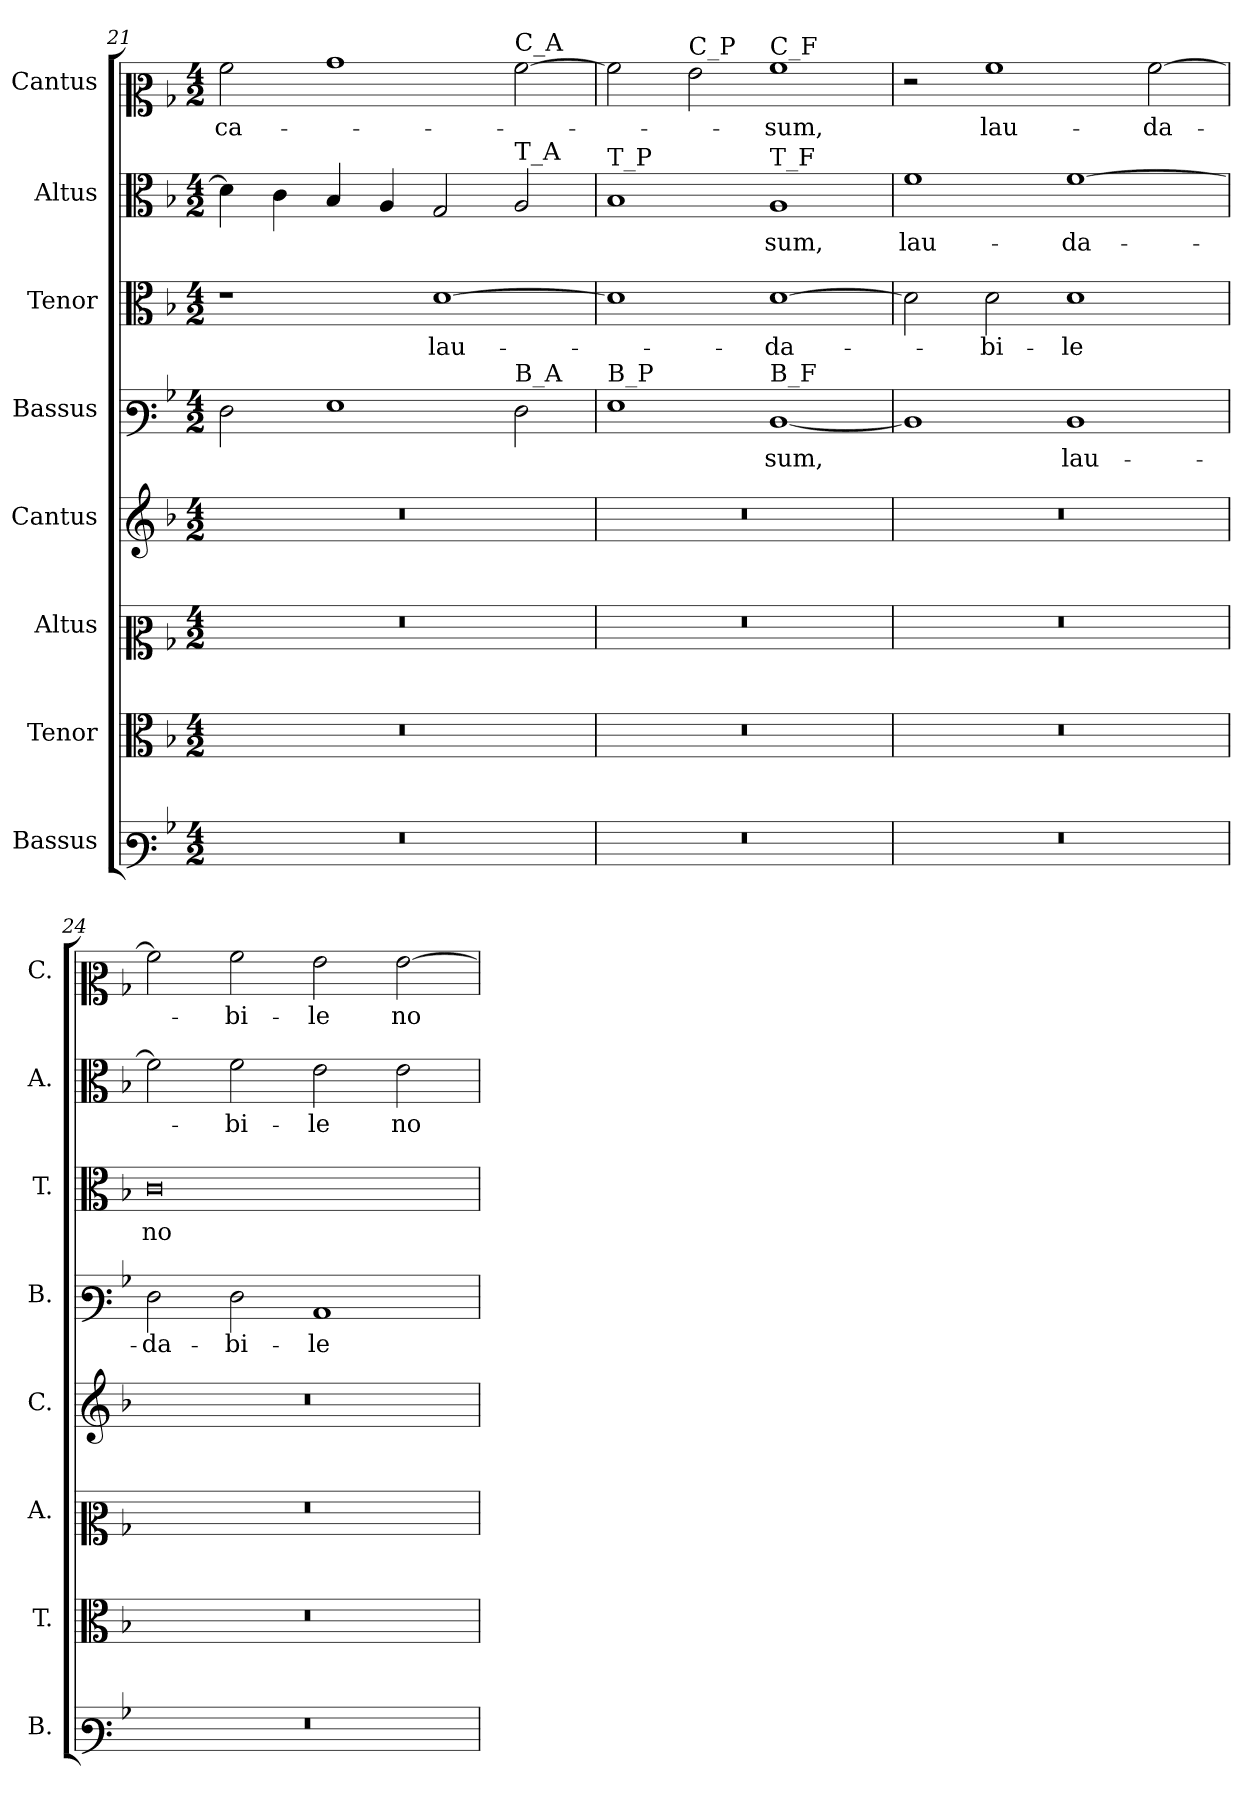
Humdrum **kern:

**kern	**kern	**kern	**kern	**kern	**text	**kern	**text	**kern	**text	**kern	**text
*part8	*part7	*part6	*part5	*part4	*part4	*part3	*part3	*part2	*part2	*part1	*part1
*staff8	*staff7	*staff6	*staff5	*staff4	*staff4	*staff3	*staff3	*staff2	*staff2	*staff1	*staff1
*I"Bassus	*I"Tenor	*I"Altus	*I"Cantus	*I"Bassus	*	*I"Tenor	*	*I"Altus	*	*I"Cantus	*
*I'B.	*I'T.	*I'A.	*I'C.	*I'B.	*	*I'T.	*	*I'A.	*	*I'C.	*
*clefF3	*clefC3	*clefC2	*clefG2	*clefF3	*	*clefC3	*	*clefC3	*	*clefC2	*
*k[b-]	*k[b-]	*k[b-]	*k[b-]	*k[b-]	*	*k[b-]	*	*k[b-]	*	*k[b-]	*
*M4/2	*M4/2	*M4/2	*M4/2	*M4/2	*	*M4/2	*	*M4/2	*	*M4/2	*
=21	=21	=21	=21	=21	=21	=21	=21	=21	=21	=21	=21
!LO:N:vis=1	!LO:N:vis=1	!LO:N:vis=1	!LO:N:vis=1	!	!	!	!	!	!	!	!
0r	0r	0r	0r	2F\	.	1r	.	4d\]	.	2a\	-ca-
.	.	.	.	.	.	.	.	4c\	.	.	.
.	.	.	.	1G	.	.	.	4B-/	.	1b-	.
.	.	.	.	.	.	.	.	4A/	.	.	.
.	.	.	.	.	.	[1d	lau-	2G/	.	.	.
!	!	!	!	!	!	!	!	!	!	!LO:TX:a:t=C_A	!
!	!	!	!	!	!	!	!	!LO:TX:a:t=T_A	!	!	!
!	!	!	!	!LO:TX:a:t=B_A	!	!	!	!	!	!	!
.	.	.	.	2F\	.	.	.	2A/	.	[2a\	.
=22	=22	=22	=22	=22	=22	=22	=22	=22	=22	=22	=22
!	!	!	!	!	!	!	!	!LO:TX:a:t=T_P	!	!	!
!	!	!	!	!LO:TX:a:t=B_P	!	!	!	!	!	!	!
!LO:N:vis=1	!LO:N:vis=1	!LO:N:vis=1	!LO:N:vis=1	!	!	!	!	!	!	!	!
0r	0r	0r	0r	1G	.	1d]	.	1B-	.	2a\]	.
!	!	!	!	!	!	!	!	!	!	!LO:TX:a:t=C_P	!
.	.	.	.	.	.	.	.	.	.	2g\	.
!	!	!	!	!	!	!	!	!	!	!LO:TX:a:t=C_F	!
!	!	!	!	!	!	!	!	!LO:TX:a:t=T_F	!	!	!
!	!	!	!	!LO:TX:a:t=B_F	!	!	!	!	!	!	!
.	.	.	.	[1D	-sum,	[1d	-da-	1A	-sum,	1a	-sum,
=23	=23	=23	=23	=23	=23	=23	=23	=23	=23	=23	=23
!LO:N:vis=1	!LO:N:vis=1	!LO:N:vis=1	!LO:N:vis=1	!	!	!	!	!	!	!	!
0r	0r	0r	0r	1D]	.	2d\]	.	1f	lau-	2r	.
.	.	.	.	.	.	2d\	-bi-	.	.	1a	lau-
.	.	.	.	1D	lau-	1d	-le	[1f	-da-	.	.
.	.	.	.	.	.	.	.	.	.	[2a\	-da-
=24	=24	=24	=24	=24	=24	=24	=24	=24	=24	=24	=24
!LO:N:vis=1	!LO:N:vis=1	!LO:N:vis=1	!LO:N:vis=1	!	!	!	!	!	!	!	!
0r	0r	0r	0r	2F\	-da-	0c	no-	2f\]	.	2a\]	.
.	.	.	.	2F\	-bi-	.	.	2f\	-bi-	2a\	-bi-
.	.	.	.	1C	-le	.	.	2e\	-le	2g\	-le
.	.	.	.	.	.	.	.	2e\	no-	[2g\	no-
=	=	=	=	=	=	=	=	=	=	=	=
*-	*-	*-	*-	*-	*-	*-	*-	*-	*-	*-	*-
